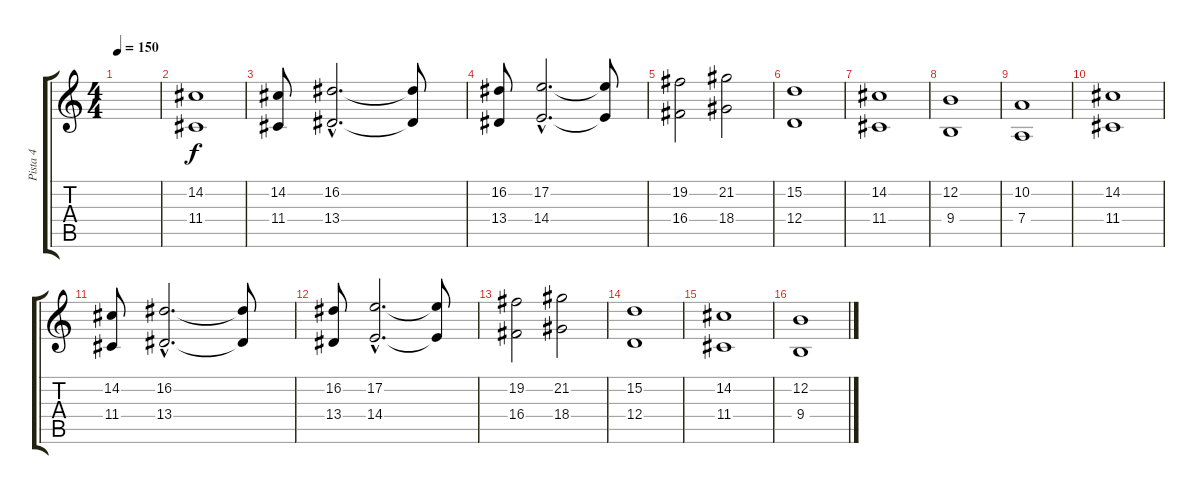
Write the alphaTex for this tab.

\track ("Pista 4" "Pista 4") {instrument stringensemble1}
\staff {score tabs}
\tuning (E4 B3 G3 D3 A2 E2) {hide}
\ts (4 4)
\tempo 150
\clef g2
\ks c
|
(14.2 11.4).1 |
(14.2 11.4).8 (16.2{hac} 13.4{hac}).2{d} (16.2{t} 13.4{t}).8 |
(16.2 13.4).8 (17.2{hac} 14.4{hac}).2{d} (17.2{t} 14.4{t}).8 |
(19.2 16.4).2 (21.2 18.4).2 |
(15.2 12.4).1 |
(14.2 11.4).1 |
(12.2 9.4).1 |
(10.2 7.4).1 |
(14.2 11.4).1 |
(14.2 11.4).8 (16.2{hac} 13.4{hac}).2{d} (16.2{t} 13.4{t}).8 |
(16.2 13.4).8 (17.2{hac} 14.4{hac}).2{d} (17.2{t} 14.4{t}).8 |
(19.2 16.4).2 (21.2 18.4).2 |
(15.2 12.4).1 |
(14.2 11.4).1 |
(12.2 9.4).1
